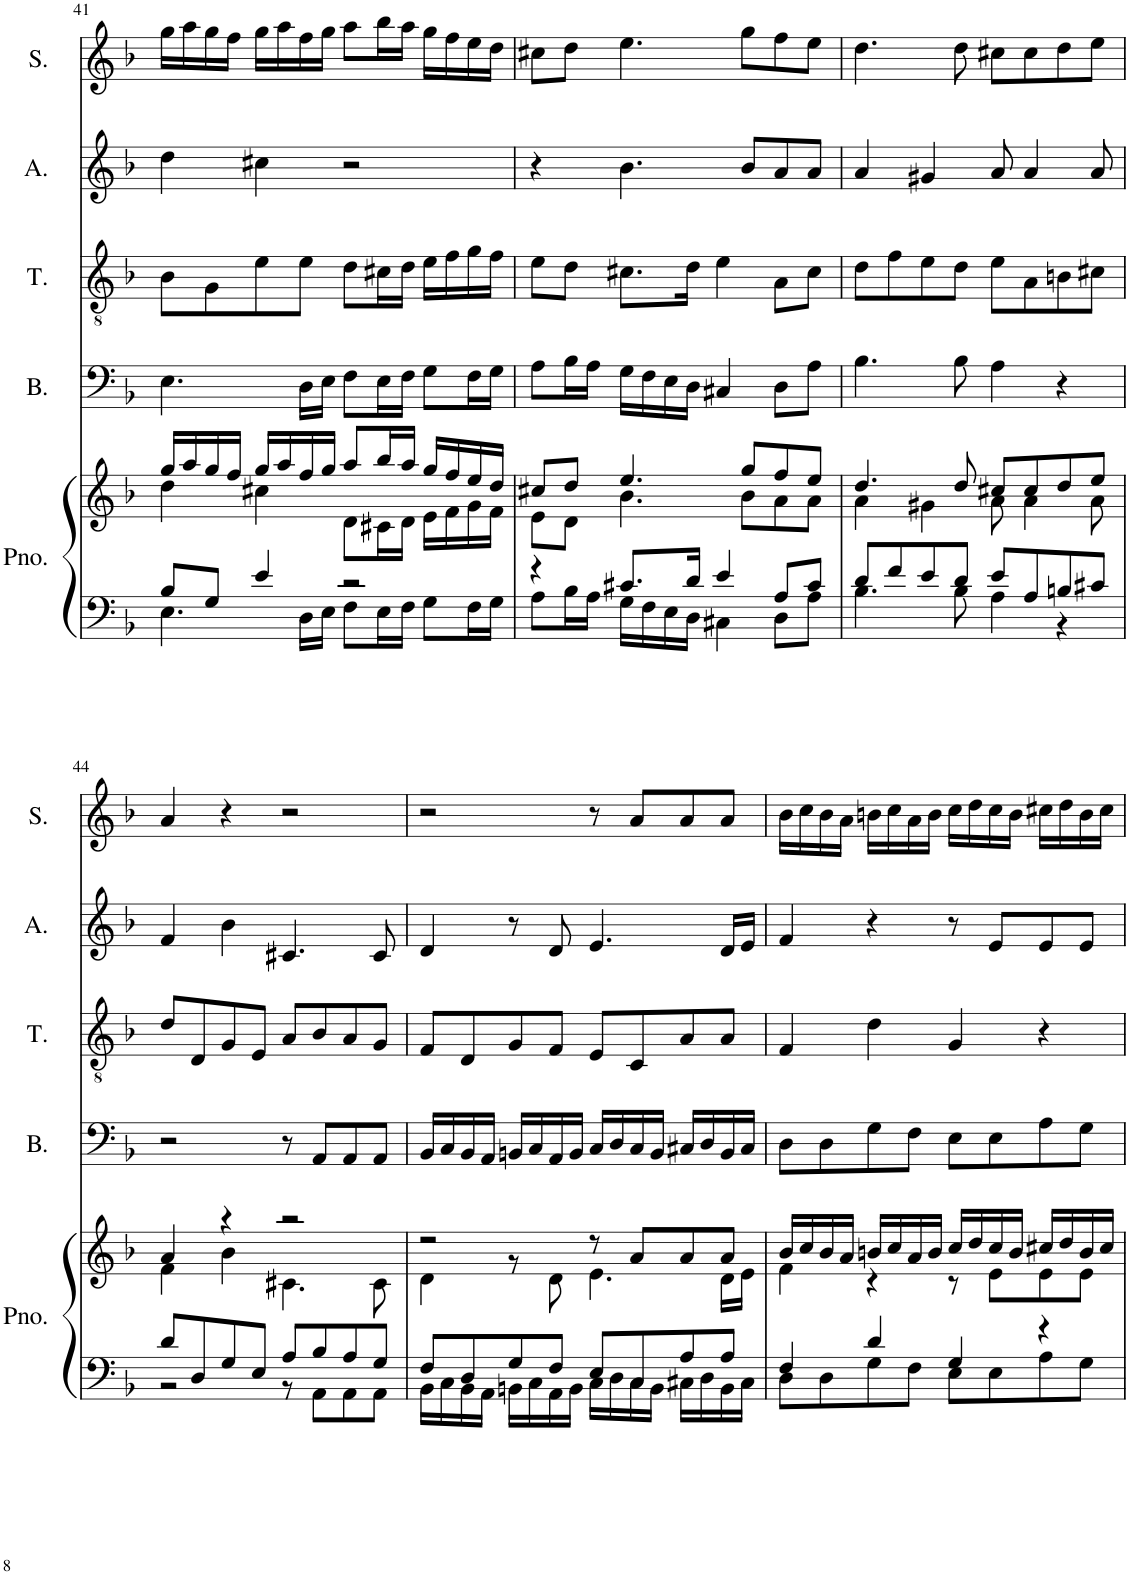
**kern	**kern	**kern	**kern	**kern	**kern
*part5	*part5	*part4	*part3	*part2	*part1
*staff6	*staff5	*staff4	*staff3	*staff2	*staff1
*I"Piano	*	*I"Bass	*I"Tenor	*I"Alto	*I"Soprano
*I'Pno.	*	*I'B.	*I'T.	*I'A.	*I'S.
!!LO:PB:g=z
*clefF4	*clefG2	*clefF4	*clefGv2	*clefG2	*clefG2
*k[b-]	*k[b-]	*k[b-]	*k[b-]	*k[b-]	*k[b-]
*M4/4	*M4/4	*M4/4	*M4/4	*M4/4	*M4/4
=41	=41	=41	=41	=41	=41
*^	*^	*	*	*	*
8B-/L	4.E\	16gg/LL	4dd\	4.E\	8B-\L	4dd\	16gg\LL
.	.	16aa/	.	.	.	.	16aa\
8G/J	.	16gg/	.	.	8G\	.	16gg\
.	.	16ff/JJ	.	.	.	.	16ff\JJ
4e/	.	16gg/LL	4cc#X\	.	8e\	4cc#X\	16gg\LL
.	.	16aa/	.	.	.	.	16aa\
.	16D\LL	16ff/	.	16D\LL	8e\J	.	16ff\
.	16E\JJ	16gg/JJ	.	16E\JJ	.	.	16gg\JJ
2r	8F\L	8aa/L	8d\L	8F\L	8d\L	2r	8aa\L
.	16E\L	16bb-/L	16c#X\L	16E\L	16c#X\L	.	16bb-\L
.	16F\JJ	16aa/JJ	16d\JJ	16F\JJ	16d\JJ	.	16aa\JJ
.	8G\L	16gg/LL	16e\LL	8G\L	16e\LL	.	16gg\LL
.	.	16ff/	16f\	.	16f\	.	16ff\
.	16F\L	16ee/	16g\	16F\L	16g\	.	16ee\
.	16G\JJ	16dd/JJ	16f\JJ	16G\JJ	16f\JJ	.	16dd\JJ
=42	=42	=42	=42	=42	=42	=42	=42
4r	8A\L	8cc#X/L	8e\L	8A\L	8e\L	4r	8cc#X\L
.	16B-\L	8dd/J	8d\J	16B-\L	8d\J	.	8dd\J
.	16A\JJ	.	.	16A\JJ	.	.	.
8.c#X/L	16G\LL	4.ee/	4.b-\	16G\LL	8.c#X\L	4.b-\	4.ee\
.	16F\	.	.	16F\	.	.	.
.	16E\	.	.	16E\	.	.	.
16d/Jk	16D\JJ	.	.	16D\JJ	16d\Jk	.	.
4e/	4C#X\	.	.	4C#X/	4e\	.	.
.	.	8gg/L	8b-\L	.	.	8b-/L	8gg\L
8A/L	8D\L	8ff/	8a\	8D\L	8A\L	8a/	8ff\
8c#/J	8A\J	8ee/J	8a\J	8A\J	8c#\J	8a/J	8ee\J
=43	=43	=43	=43	=43	=43	=43	=43
8d/L	4.B-\	4.dd/	4a\	4.B-\	8d\L	4a/	4.dd\
8f/	.	.	.	.	8f\	.	.
8e/	.	.	4g#X\	.	8e\	4g#X/	.
8d/J	8B-\	8dd/	.	8B-\	8d\J	.	8dd\
8e/L	4A\	8cc#X/L	8a\	4A\	8e\L	8a/	8cc#X\L
8A/	.	8cc#/	4a\	.	8A\	4a/	8cc#\
8Bn/	4r	8dd/	.	4r	8Bn\	.	8dd\
8c#X/J	.	8ee/J	8a\	.	8c#X\J	8a/	8ee\J
!!LO:LB:g=z
=44	=44	=44	=44	=44	=44	=44	=44
8d/L	2r	4a/	4f\	2r	8d/L	4f/	4a/
8D/	.	.	.	.	8D/	.	.
8G/	.	4r	4b-\	.	8G/	4b-\	4r
8E/J	.	.	.	.	8E/J	.	.
8A/L	8r	2r	4.c#X\	8r	8A/L	4.c#X/	2r
8B-/	8AA\L	.	.	8AA/L	8B-/	.	.
8A/	8AA\	.	.	8AA/	8A/	.	.
8G/J	8AA\J	.	8c#\	8AA/J	8G/J	8c#/	.
=45	=45	=45	=45	=45	=45	=45	=45
8F/L	16BB-\LL	2r	4d\	16BB-/LL	8F/L	4d/	2r
.	16C\	.	.	16C/	.	.	.
8D/	16BB-\	.	.	16BB-/	8D/	.	.
.	16AA\JJ	.	.	16AA/JJ	.	.	.
8G/	16BBn\LL	.	8r	16BBn/LL	8G/	8r	.
.	16C\	.	.	16C/	.	.	.
8F/J	16AA\	.	8d\	16AA/	8F/J	8d/	.
.	16BB\JJ	.	.	16BB/JJ	.	.	.
8E/L	16C\LL	8r	4.e\	16C/LL	8E/L	4.e/	8r
.	16D\	.	.	16D/	.	.	.
8C/	16C\	8a/L	.	16C/	8C/	.	8a/L
.	16BB\JJ	.	.	16BB/JJ	.	.	.
8A/	16C#X\LL	8a/	.	16C#X/LL	8A/	.	8a/
.	16D\	.	.	16D/	.	.	.
8A/J	16BB\	8a/J	16d\LL	16BB/	8A/J	16d/LL	8a/J
.	16C#\JJ	.	16e\JJ	16C#/JJ	.	16e/JJ	.
=46	=46	=46	=46	=46	=46	=46	=46
4F/	8D\L	16b-/LL	4f\	8D\L	4F/	4f/	16b-\LL
.	.	16cc/	.	.	.	.	16cc\
.	8D\	16b-/	.	8D\	.	.	16b-\
.	.	16a/JJ	.	.	.	.	16a\JJ
4d/	8G\	16bn/LL	4r	8G\	4d\	4r	16bn\LL
.	.	16cc/	.	.	.	.	16cc\
.	8F\J	16a/	.	8F\J	.	.	16a\
.	.	16b/JJ	.	.	.	.	16b\JJ
4G/	8E\L	16cc/LL	8r	8E\L	4G/	8r	16cc\LL
.	.	16dd/	.	.	.	.	16dd\
.	8E\	16cc/	8e\L	8E\	.	8e/L	16cc\
.	.	16b/JJ	.	.	.	.	16b\JJ
4r	8A\	16cc#X/LL	8e\	8A\	4r	8e/	16cc#X\LL
.	.	16dd/	.	.	.	.	16dd\
.	8G\J	16b/	8e\J	8G\J	.	8e/J	16b\
.	.	16cc#/JJ	.	.	.	.	16cc#\JJ
*v	*v	*	*	*	*	*	*
*	*v	*v	*	*	*	*
=	=	=	=	=	=
*-	*-	*-	*-	*-	*-
